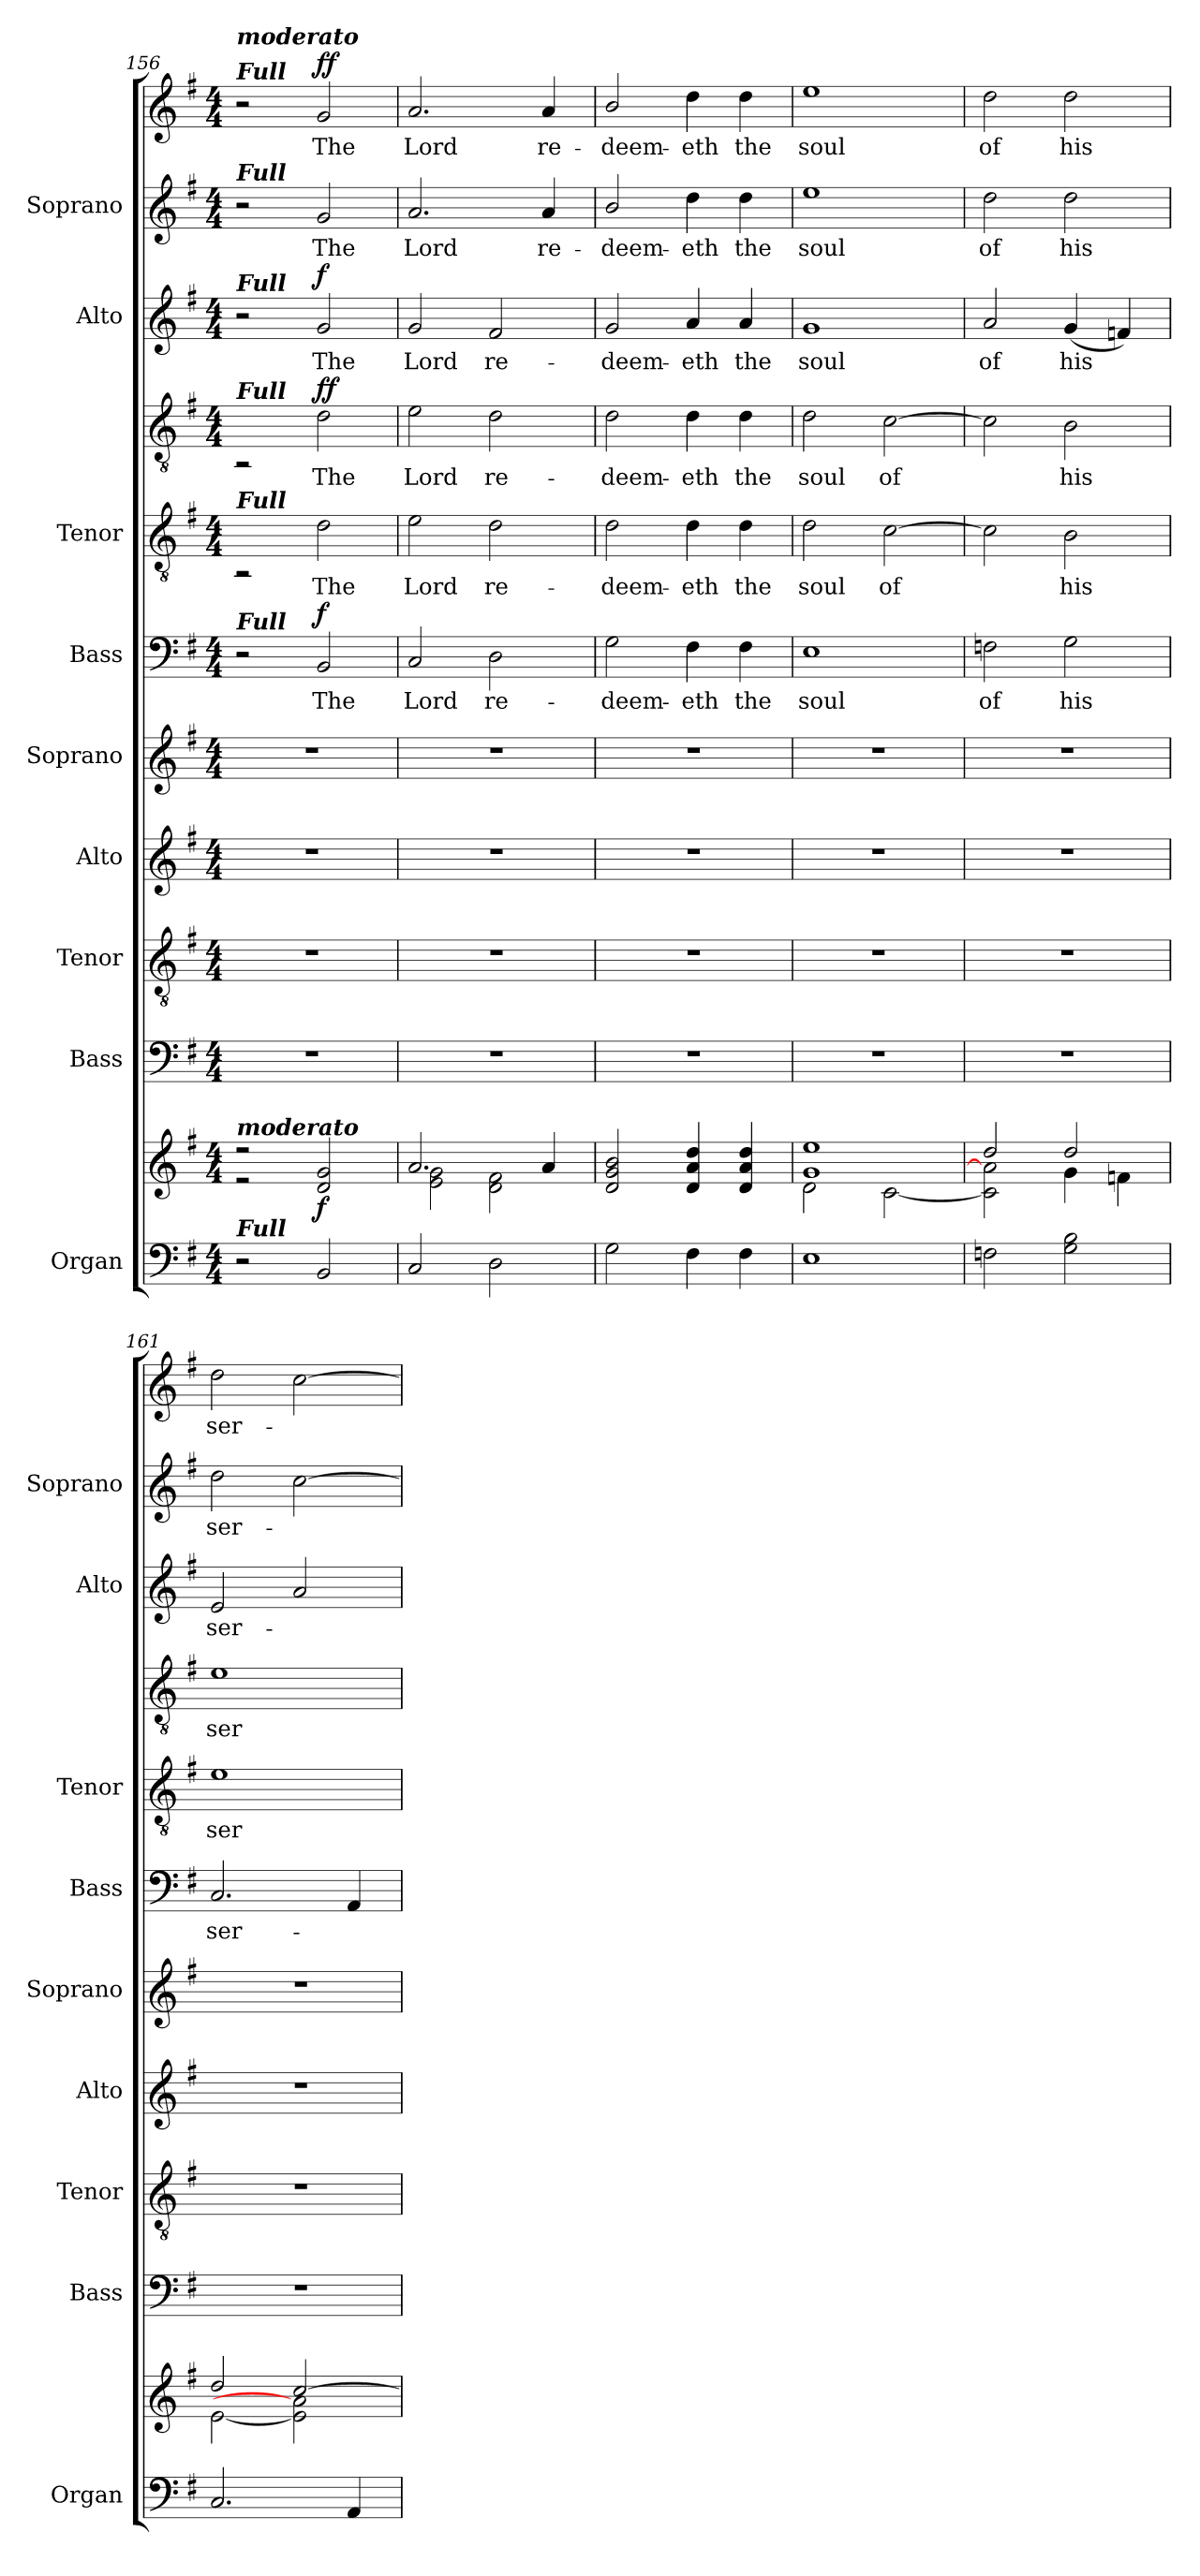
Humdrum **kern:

**kern	**kern	**dynam	**kern	**kern	**kern	**kern	**kern	**text	**dynam	**kern	**text	**kern	**text	**dynam	**kern	**text	**dynam	**kern	**text	**kern	**text	**dynam
*part9	*part9	*part9	*part8	*part7	*part6	*part5	*part4	*part4	*part4	*part3	*part3	*part3	*part3	*part3	*part2	*part2	*part2	*part1	*part1	*part1	*part1	*part1
*staff12	*staff11	*staff11/12	*staff10	*staff9	*staff8	*staff7	*staff6	*staff6	*staff6	*staff5	*staff5	*staff4	*staff4	*staff4/5	*staff3	*staff3	*staff3	*staff2	*staff2	*staff1	*staff1	*staff1/2
*I"Organ	*	*	*I"Bass	*I"Tenor	*I"Alto	*I"Soprano	*I"Bass	*	*	*I"Tenor	*	*	*	*	*I"Alto	*	*	*I"Soprano	*	*	*	*
*I'Organ	*	*	*I'Bass	*I'Tenor	*I'Alto	*I'Soprano	*I'Bass	*	*	*I'Tenor	*	*	*	*	*I'Alto	*	*	*I'Soprano	*	*	*	*
!!LO:LB:g=z
*clefF4	*clefG2	*	*clefF4	*clefGv2	*clefG2	*clefG2	*clefF4	*	*	*clefGv2	*	*clefGv2	*	*	*clefG2	*	*	*clefG2	*	*clefG2	*	*
*k[f#]	*k[f#]	*	*k[f#]	*k[f#]	*k[f#]	*k[f#]	*k[f#]	*	*	*k[f#]	*	*k[f#]	*	*	*k[f#]	*	*	*k[f#]	*	*k[f#]	*	*
*G:	*G:	*	*G:	*G:	*G:	*G:	*G:	*	*	*G:	*	*G:	*	*	*G:	*	*	*G:	*	*G:	*	*
*M4/4	*M4/4	*	*M4/4	*M4/4	*M4/4	*M4/4	*M4/4	*	*	*M4/4	*	*M4/4	*	*	*M4/4	*	*	*M4/4	*	*M4/4	*	*
=156	=156	=156	=156	=156	=156	=156	=156	=156	=156	=156	=156	=156	=156	=156	=156	=156	=156	=156	=156	=156	=156	=156
*	*^	*	*	*	*	*	*	*	*	*	*	*	*	*	*	*	*	*	*	*	*	*
!	!	!	!	!	!	!	!	!	!	!	!	!	!	!	!	!	!	!	!	!	!LO:TX:a:Bi:t=Full	!	!
!	!	!	!	!	!	!	!	!	!	!	!	!	!	!	!	!	!	!	!	!	!LO:TX:a:Bi:t=moderato	!	!
!	!	!	!	!	!	!	!	!	!	!	!	!	!	!	!	!	!	!	!LO:TX:a:Bi:t=Full	!	!	!	!
!	!	!	!	!	!	!	!	!	!	!	!	!	!	!	!	!LO:TX:a:Bi:t=Full	!	!	!	!	!	!	!
!	!	!	!	!	!	!	!	!	!	!	!	!	!LO:TX:a:Bi:t=Full	!	!	!	!	!	!	!	!	!	!
!	!	!	!	!	!	!	!	!	!	!	!LO:TX:a:Bi:t=Full	!	!	!	!	!	!	!	!	!	!	!	!
!	!	!	!	!	!	!	!	!LO:TX:a:Bi:t=Full	!	!	!	!	!	!	!	!	!	!	!	!	!	!	!
!	!LO:TX:a:Bi:t=moderato	!	!	!	!	!	!	!	!	!	!	!	!	!	!	!	!	!	!	!	!	!	!
!LO:TX:a:Bi:t=Full	!	!	!	!	!	!	!	!	!	!	!	!	!	!	!	!	!	!	!	!	!	!	!
2r	2r	2r	.	1r	1r	1r	1r	2r	.	.	2rBB	.	2rBB	.	.	2r	.	.	2r	.	2r	.	.
!	!	!	!LO:DY:b	!	!	!	!	!	!LO:LY:b	!LO:DY:b	!	!LO:LY:b	!	!LO:LY:b	!LO:DY:b=2	!	!LO:LY:b	!	!	!LO:LY:b	!	!LO:LY:b	!
!	!	!	!	!	!	!	!	!	!	!	!	!	!	!	!LO:DY:n=1:b	!	!	!LO:DY:b	!	!	!	!	!LO:DY:b=2
!	!	!	!	!	!	!	!	!	!	!	!	!	!	!	!	!	!	!	!	!	!	!	!LO:DY:n=1:b
2BB/	2d/ 2g/	2ryy	f	.	.	.	.	2BB	The	f	2d	The	2d	The	f f	2g	The	f	2g	The	2g	The	f f
=157	=157	=157	=157	=157	=157	=157	=157	=157	=157	=157	=157	=157	=157	=157	=157	=157	=157	=157	=157	=157	=157	=157	=157
!	!	!	!	!	!	!	!	!	!LO:LY:b	!	!	!LO:LY:b	!	!LO:LY:b	!	!	!LO:LY:b	!	!	!LO:LY:b	!	!LO:LY:b	!
2C/	2.a/	2e\ 2g\	.	1r	1r	1r	1r	2C	Lord	.	2e	Lord	2e	Lord	.	2g	Lord	.	2.a	-Lord	2.a	Lord	.
!	!	!	!	!	!	!	!	!	!LO:LY:b	!	!	!LO:LY:b	!	!LO:LY:b	!	!	!LO:LY:b	!	!	!	!	!	!
2D\	.	2d\ 2f#\	.	.	.	.	.	2D	re-	.	2d	re-	2d	re-	.	2f#	re-	.	.	.	.	.	.
!	!	!	!	!	!	!	!	!	!	!	!	!	!	!	!	!	!	!	!	!LO:LY:b	!	!LO:LY:b	!
.	4a/	.	.	.	.	.	.	.	.	.	.	.	.	.	.	.	.	.	4a	re-	4a	re-	.
=158	=158	=158	=158	=158	=158	=158	=158	=158	=158	=158	=158	=158	=158	=158	=158	=158	=158	=158	=158	=158	=158	=158	=158
!	!	!	!	!	!	!	!	!	!LO:LY:b	!	!	!LO:LY:b	!	!LO:LY:b	!	!	!LO:LY:b	!	!	!LO:LY:b	!	!LO:LY:b	!
2G\	2d/ 2g/ 2b/	1ryy	.	1r	1r	1r	1r	2G	-deem-	.	2d	-deem-	2d	-deem-	.	2g	-deem-	.	2b/	deem-	2b/	-deem-	.
!	!	!	!	!	!	!	!	!	!LO:LY:b	!	!	!LO:LY:b	!	!LO:LY:b	!	!	!LO:LY:b	!	!	!LO:LY:b	!	!LO:LY:b	!
4F#\	4d/ 4a/ 4dd/	.	.	.	.	.	.	4F#	-eth	.	4d	-eth	4d	-eth	.	4a	-eth	.	4dd	-eth	4dd	-eth	.
!	!	!	!	!	!	!	!	!	!LO:LY:b	!	!	!LO:LY:b	!	!LO:LY:b	!	!	!LO:LY:b	!	!	!LO:LY:b	!	!LO:LY:b	!
4F#\	4d/ 4a/ 4dd/	.	.	.	.	.	.	4F#	the	.	4d	the	4d	the	.	4a	the	.	4dd	the	4dd	the	.
=159	=159	=159	=159	=159	=159	=159	=159	=159	=159	=159	=159	=159	=159	=159	=159	=159	=159	=159	=159	=159	=159	=159	=159
!	!	!	!	!	!	!	!	!	!LO:LY:b	!	!	!LO:LY:b	!	!LO:LY:b	!	!	!LO:LY:b	!	!	!LO:LY:b	!	!LO:LY:b	!
1E	1g/ 1ee/	2d\	.	1r	1r	1r	1r	1E	soul	.	2d	soul	2d	soul	.	1g	soul	.	1ee	soul	1ee	soul	.
!	!	!	!	!	!	!	!	!	!	!	!	!LO:LY:b	!	!LO:LY:b	!	!	!	!	!	!	!	!	!
.	.	[2c\	.	.	.	.	.	.	.	.	[2c	of	[2c	of	.	.	.	.	.	.	.	.	.
=160	=160	=160	=160	=160	=160	=160	=160	=160	=160	=160	=160	=160	=160	=160	=160	=160	=160	=160	=160	=160	=160	=160	=160
!	!	!	!	!	!	!	!	!	!LO:LY:b	!	!	!	!	!	!	!	!LO:LY:b	!	!	!LO:LY:b	!	!LO:LY:b	!
2Fn\	2dd/	2c\] 2a\]	.	1r	1r	1r	1r	2Fn	of	.	2c]	.	2c]	.	.	2a	of	.	2dd	of	2dd	of	.
!	!	!	!	!	!	!	!	!	!LO:LY:b	!	!	!LO:LY:b	!	!LO:LY:b	!	!	!LO:LY:b	!	!	!LO:LY:b	!	!LO:LY:b	!
2G 2B	2dd/	4g\	.	.	.	.	.	2G	his	.	2B	his	2B	his	.	(<4g	his	.	2dd	his	2dd	his	.
.	.	4fn\	.	.	.	.	.	.	.	.	.	.	.	.	.	4fn)	.	.	.	.	.	.	.
=161	=161	=161	=161	=161	=161	=161	=161	=161	=161	=161	=161	=161	=161	=161	=161	=161	=161	=161	=161	=161	=161	=161	=161
!	!	!	!	!	!	!	!	!	!LO:LY:b	!	!	!LO:LY:b	!	!LO:LY:b	!	!	!LO:LY:b	!	!	!LO:LY:b	!	!LO:LY:b	!
2.C/	2dd/	[2e\	.	1r	1r	1r	1r	2.C	ser-	.	1e	ser-	1e	ser-	.	2e	ser-	.	2dd	ser-	2dd	ser-	.
.	[2cc/	2e\] 2a\]	.	.	.	.	.	.	.	.	.	.	.	.	.	2a	.	.	[2cc	.	[2cc	.	.
4AA/	.	.	.	.	.	.	.	4AA	.	.	.	.	.	.	.	.	.	.	.	.	.	.	.
*	*v	*v	*	*	*	*	*	*	*	*	*	*	*	*	*	*	*	*	*	*	*	*	*
=	=	=	=	=	=	=	=	=	=	=	=	=	=	=	=	=	=	=	=	=	=	=
*-	*-	*-	*-	*-	*-	*-	*-	*-	*-	*-	*-	*-	*-	*-	*-	*-	*-	*-	*-	*-	*-	*-
